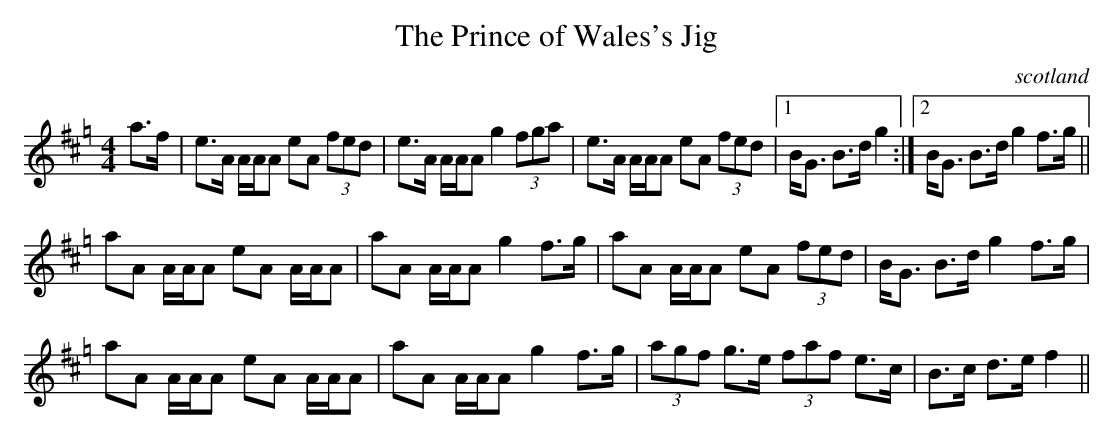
X:1
T:Prince of Wales's Jig, The
O:scotland
M:4/4
K:Hp
a>f |\
e>A A/2A/2A eA (3fed | e>A A/2A/2A g2 (3fga |\
e>A A/2A/2A eA (3fed \
|1 B<G B>d g2 :|2 B<G B>d g2 f>g ||
aA A/2A/2A eA A/2A/2A | aA A/2A/2A g2 f>g | \
aA A/2A/2A eA (3fed | B<G B>d g2 f>g |
aA A/2A/2A eA A/2A/2A | aA A/2A/2A g2 f>g | \
(3agf g>e (3faf e>c | B>c d>e f2 ||**
